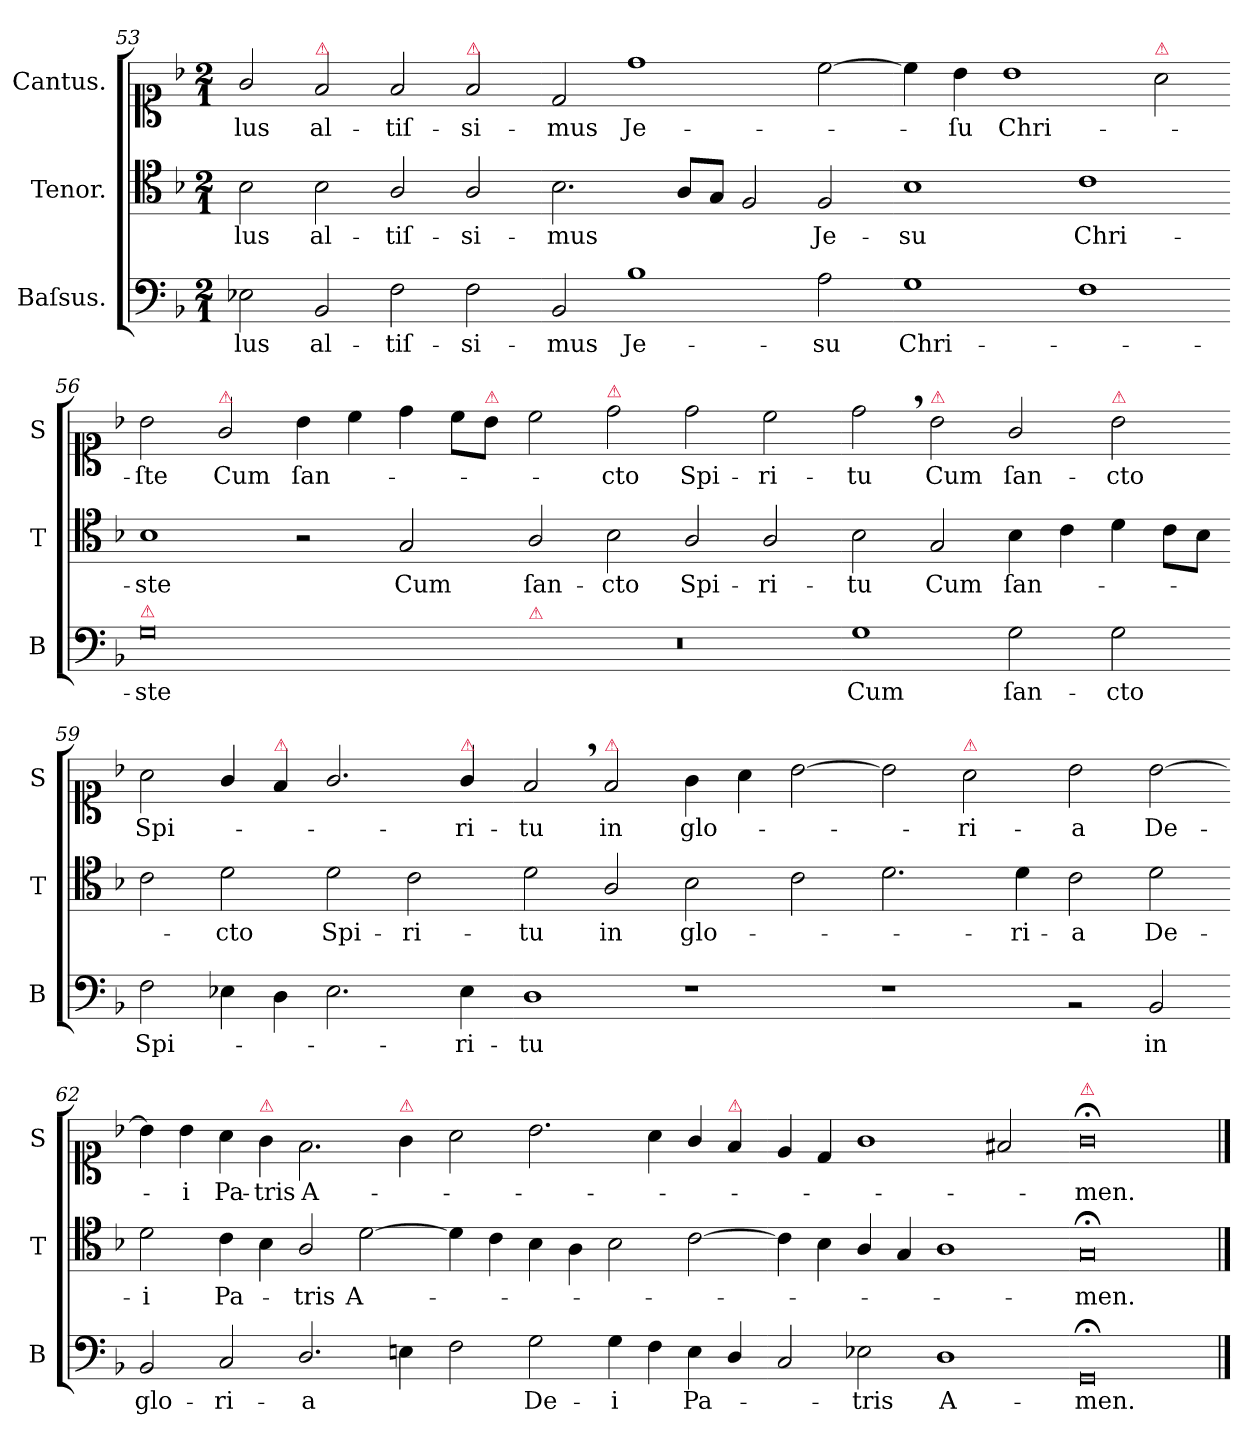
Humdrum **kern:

**kern	**text	**kern	**text	**kern	**text
*part3	*part3	*part2	*part2	*part1	*part1
*staff3	*staff3	*staff2	*staff2	*staff1	*staff1
*I"Baſsus.	*	*I"Tenor.	*	*I"Cantus.	*
*I'B	*	*I'T	*	*I'S	*
*clefF4	*	*clefC4	*	*clefC1	*
*k[b-]	*	*k[b-]	*	*k[b-]	*
*M2/1	*	*M2/1	*	*M2/1	*
=53	=53	=53	=53	=53	=53
2E-X\	-lus	2B-\	-lus	2g/	-lus
!	!	!	!	!LO:TX:a:color=crimson:t=⚠	!
2BB-/	al-	2B-\	al-	2f/	al-
2F\	-tiſ-	2A/	-tiſ-	2f/	-tiſ-
!	!	!	!	!LO:TX:a:color=crimson:t=⚠	!
2F\	-si-	2A/	-si-	2f/	-si-
=54-	=54-	=54-	=54-	=54-	=54-
2BB-/	-mus	2.B-\	-mus	2d/	-mus
1B-	Je-	.	.	1dd	Je-
.	.	8A/L	.	.	.
.	.	8G/J	.	.	.
.	.	2F/	.	.	.
2A\	-su	2F/	Je-	[2cc\	.
=55-	=55-	=55-	=55-	=55-	=55-
1G	Chri-	1B-	-su	4cc\]	.
.	.	.	.	4b-\	-ſu
.	.	.	.	1b-	Chri-
1F	.	1c	Chri-	.	.
!	!	!	!	!LO:TX:a:color=crimson:t=⚠	!
.	.	.	.	2a\	.
=56-	=56-	=56-	=56-	=56-	=56-
!LO:TX:a:color=crimson:t=⚠	!	!	!	!	!
0G	-ste	1B-	-ste	2b-\	-ſte
!	!	!	!	!LO:TX:a:color=crimson:t=⚠	!
.	.	.	.	2g/	Cum
.	.	2r	.	4b-\	ſan-
.	.	.	.	4cc\	.
.	.	2G/	Cum	4dd\	.
.	.	.	.	8cc\L	.
!	!	!	!	!LO:TX:a:color=crimson:t=⚠	!
.	.	.	.	8b-\J	.
=57-	=57-	=57-	=57-	=57-	=57-
!LO:TX:a:color=crimson:t=⚠	!	!	!	!	!
0r	.	2A/	ſan-	2cc\	.
!	!	!	!	!LO:TX:a:color=crimson:t=⚠	!
.	.	2B-\	-cto	2dd\	-cto
.	.	2A/	Spi-	2dd\	Spi-
.	.	2A/	-ri-	2cc\	-ri-
=58-	=58-	=58-	=58-	=58-	=58-
1G	Cum	2B-\	-tu	2dd,<\	-tu
!	!	!	!	!LO:TX:a:color=crimson:t=⚠	!
.	.	2G/	Cum	2b-\	Cum
2G\	ſan-	4B-\	ſan-	2g/	ſan-
.	.	4c\	.	.	.
!	!	!	!	!LO:TX:a:color=crimson:t=⚠	!
2G\	-cto	4d\	.	2b-\	-cto
.	.	8c\L	.	.	.
.	.	8B-\J	.	.	.
=59-	=59-	=59-	=59-	=59-	=59-
2F\	Spi-	2c\	.	2a\	Spi-
4E-X\	.	2d\	-cto	4g/	.
!	!	!	!	!LO:TX:a:color=crimson:t=⚠	!
4D\	.	.	.	4f/	.
2.E-\	.	2d\	Spi-	2.g/	.
.	.	2c\	-ri-	.	.
!	!	!	!	!LO:TX:a:color=crimson:t=⚠	!
4E-\	-ri-	.	.	4g/	-ri-
=60-	=60-	=60-	=60-	=60-	=60-
1D	-tu	2d\	-tu	2f,</	-tu
!	!	!	!	!LO:TX:a:color=crimson:t=⚠	!
.	.	2A/	in	2f/	in
1r	.	2B-\	glo-	4g\	glo-
.	.	.	.	4a\	.
.	.	2c\	.	[2b-\	.
=61-	=61-	=61-	=61-	=61-	=61-
1r	.	2.d\	.	2b-\]	.
!	!	!	!	!LO:TX:a:color=crimson:t=⚠	!
.	.	.	.	2a\	-ri-
.	.	4d\	-ri-	.	.
2rBB	.	2c\	-a	2b-\	-a
2BB-/	in	2d\	De-	[2b-\	De-
=62-	=62-	=62-	=62-	=62-	=62-
2BB-/	glo-	2d\	-i	4b-\]	.
.	.	.	.	4b-\	-i
2C/	-ri-	4c\	Pa-	4a\	Pa-
!	!	!	!	!LO:TX:a:color=crimson:t=⚠	!
.	.	4B-\	.	4g\	-tris
2.D/	-a	2A/	tris	2.f\	A-
.	.	[2d\	A-	.	.
!	!	!	!	!LO:TX:a:color=crimson:t=⚠	!
4En\	.	.	.	4g\	.
=63-	=63-	=63-	=63-	=63-	=63-
2F\	.	4d\]	.	2a\	.
.	.	4c\	.	.	.
2G\	De-	4B-\	.	2.b-\	.
.	.	4A\	.	.	.
4G\	-i	2B-\	.	.	.
4F\	.	.	.	4a\	.
4E\	Pa-	[2c\	.	4g/	.
!	!	!	!	!LO:TX:a:color=crimson:t=⚠	!
4D/	.	.	.	4f/	.
=64-	=64-	=64-	=64-	=64-	=64-
2C/	.	4c\]	.	4e/	.
.	.	4B-\	.	4d/	.
2E-X\	tris	4A/	.	1g	.
.	.	4G/	.	.	.
1D	A-	1A	.	.	.
.	.	.	.	2f#X/	.
=65-	=65-	=65-	=65-	=65-	=65-
!	!	!	!	!LO:TX:a:color=crimson:t=⚠	!
0GG;<	-men.	0G;<;	-men.	0g;<;	-men.
==	==	==	==	==	==
*-	*-	*-	*-	*-	*-
